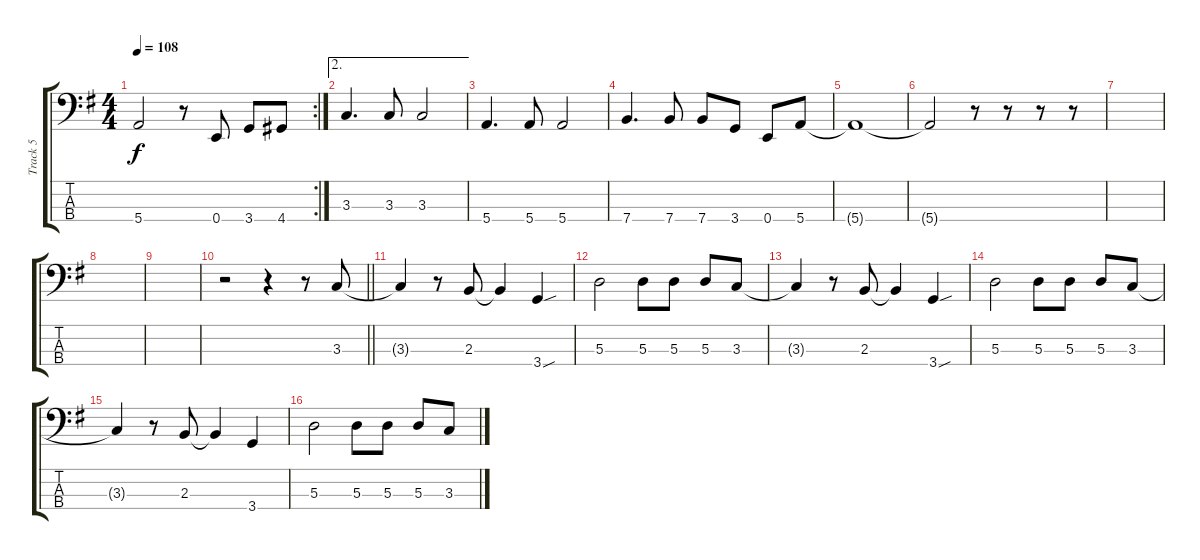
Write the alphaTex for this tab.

\track ("Track 5" "Track 5") {instrument electricbassfinger}
\staff {score tabs}
\tuning (G2 D2 A1 E1) {hide}
\rc 2
\ts (4 4)
\tempo 108
\clef f4
\ks g
5.4{t}.2{dy f} r.8 0.4.8 3.4.8 4.4.8 |
\ae 2
3.3.4{d} 3.3.8 3.3.2 |
5.4.4{d} 5.4.8 5.4.2 |
7.4.4{d} 7.4.8 7.4.8 3.4.8 0.4.8 5.4.8 |
5.4{t}.1 |
5.4{t}.2 r.8 r.8 r.8 r.8 |
|
|
|
\barLineRight lightlight
r.2 r.4 r.8 3.3.8 |
3.3{t}.4 r.8 2.3.8 2.3{t}.4 3.4{sou}.4 |
5.3.2 5.3.8 5.3.8 5.3.8 3.3.8 |
3.3{t}.4 r.8 2.3.8 2.3{t}.4 3.4{sou}.4 |
5.3.2 5.3.8 5.3.8 5.3.8 3.3.8 |
3.3{t}.4 r.8 2.3.8 2.3{t}.4 3.4.4 |
5.3.2 5.3.8 5.3.8 5.3.8 3.3.8
